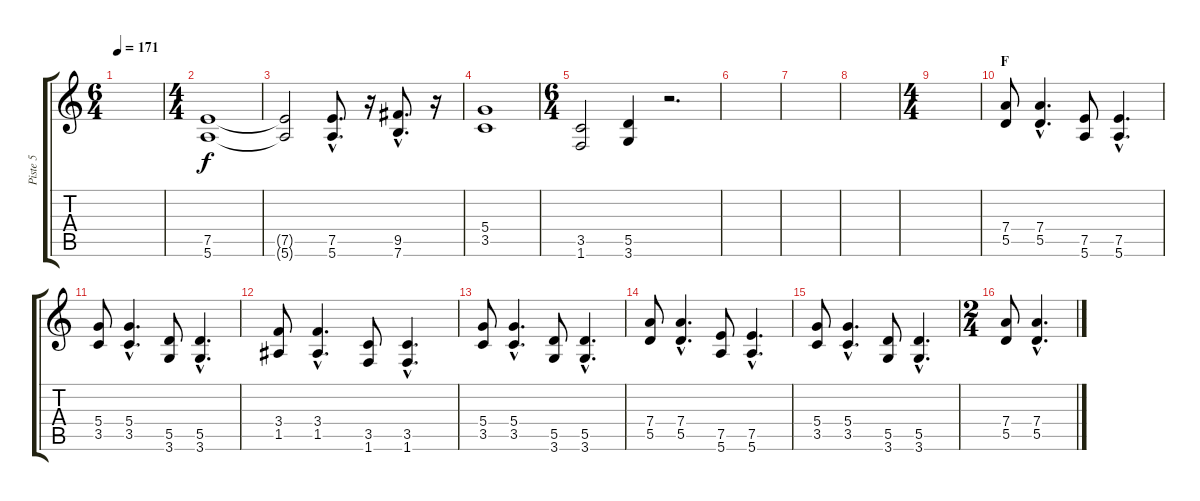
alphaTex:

\track ("Piste 5" "Piste 5") {instrument distortionguitar}
\staff {score tabs}
\tuning (E4 B3 G3 D3 A2 E2) {hide}
\ts (6 4)
\tempo 171
\clef g2
\ks c
|
\ts (4 4)
(7.5 5.6).1 |
(7.5{t} 5.6{t}).2 (7.5{hac} 5.6{hac}).8{d} r.16 (9.5{hac} 7.6{hac}).8{d} r.16 |
(5.4 3.5).1 |
\ts (6 4)
(3.5 1.6).2 (5.5 3.6).4 r.2{d} |
|
|
|
\ts (4 4)
|
\section ("" "F")
(7.4 5.5).8 (7.4{hac} 5.5{hac}).4{d} (7.5 5.6).8 (7.5{hac} 5.6{hac}).4{d} |
(5.4 3.5).8 (5.4{hac} 3.5{hac}).4{d} (5.5 3.6).8 (5.5{hac} 3.6{hac}).4{d} |
(3.4 1.5).8 (3.4{hac} 1.5{hac}).4{d} (3.5 1.6).8 (3.5{hac} 1.6{hac}).4{d} |
(5.4 3.5).8 (5.4{hac} 3.5{hac}).4{d} (5.5 3.6).8 (5.5{hac} 3.6{hac}).4{d} |
(7.4 5.5).8 (7.4{hac} 5.5{hac}).4{d} (7.5 5.6).8 (7.5{hac} 5.6{hac}).4{d} |
(5.4 3.5).8 (5.4{hac} 3.5{hac}).4{d} (5.5 3.6).8 (5.5{hac} 3.6{hac}).4{d} |
\ts (2 4)
(7.4 5.5).8 (7.4{hac} 5.5{hac}).4{d}
